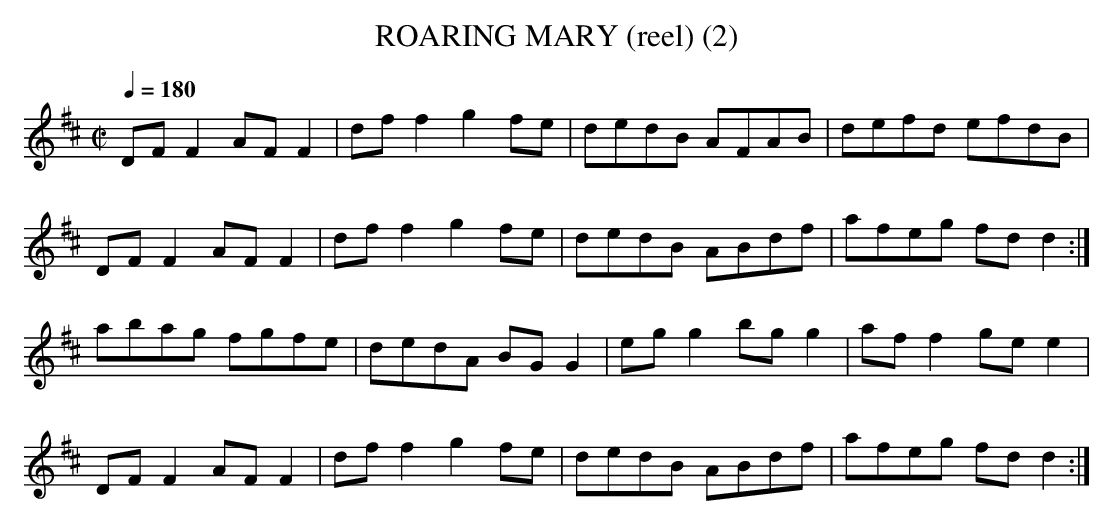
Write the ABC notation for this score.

X:1
T:ROARING MARY (reel) (2)
M:C|
L:1/8
Q:1/4=180
K:D
DFF2 AFF2|dff2 g2fe|dedB AFAB|defd efdB|
DFF2 AFF2|dff2 g2fe|dedB ABdf|afeg fdd2 :|
abag fgfe|dedA BG G2|egg2 bgg2|aff2 gee2|
DFF2 AFF2|dff2 g2fe|dedB ABdf|afeg fdd2 :|
